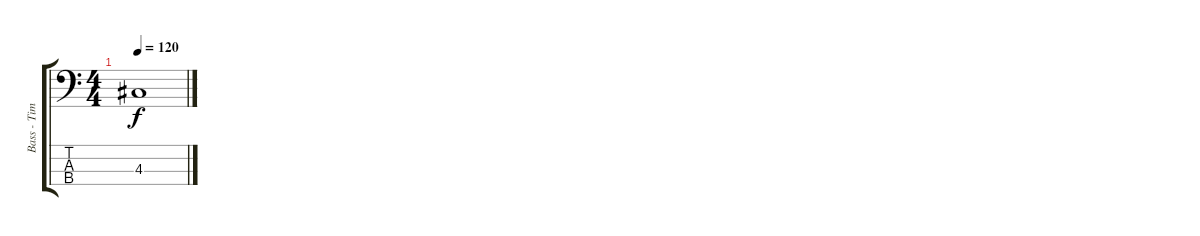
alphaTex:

\track ("Bass - Tim Hansen Grabber" "Bass - Tim") {instrument electricbasspick}
\staff {score tabs}
\tuning (G2 D2 A1 E1) {hide}
\ts (4 4)
\tempo 120
\clef f4
\ks c
4.3{t}.1{dy f}
